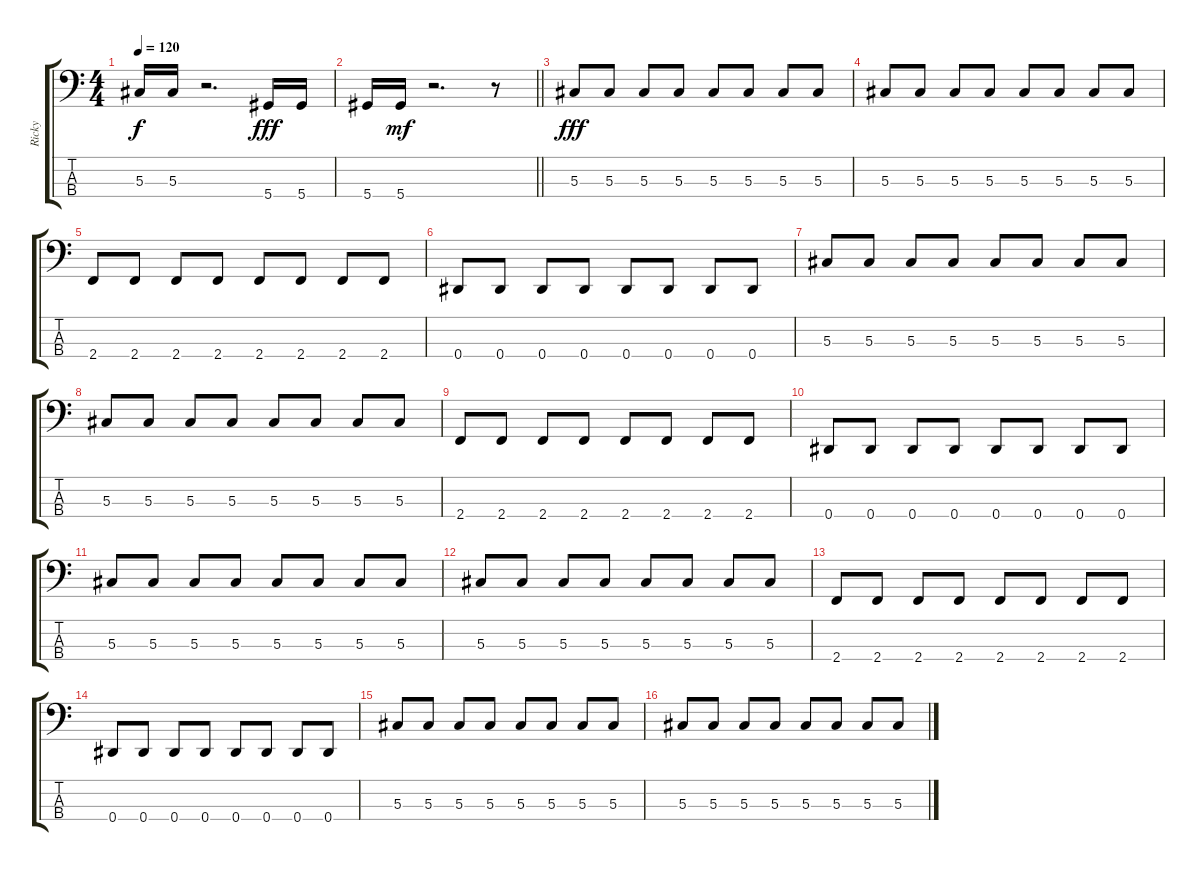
\track ("Ricky" "Ricky") {instrument electricbasspick}
\staff {score tabs}
\tuning (Gb2 Db2 Ab1 Eb1) {hide}
\ts (4 4)
\tempo 120
\clef f4
\ks c
5.3.16{dy f} 5.3.16 r.2{d} 5.4.16{dy fff} 5.4.16 |
\barLineRight lightlight
5.4.16 5.4.16{dy mf} r.2{d} r.8 |
5.3.8{dy fff} 5.3.8 5.3.8 5.3.8 5.3.8 5.3.8 5.3.8 5.3.8 |
5.3.8 5.3.8 5.3.8 5.3.8 5.3.8 5.3.8 5.3.8 5.3.8 |
2.4.8 2.4.8 2.4.8 2.4.8 2.4.8 2.4.8 2.4.8 2.4.8 |
0.4.8 0.4.8 0.4.8 0.4.8 0.4.8 0.4.8 0.4.8 0.4.8 |
5.3.8 5.3.8 5.3.8 5.3.8 5.3.8 5.3.8 5.3.8 5.3.8 |
5.3.8 5.3.8 5.3.8 5.3.8 5.3.8 5.3.8 5.3.8 5.3.8 |
2.4.8 2.4.8 2.4.8 2.4.8 2.4.8 2.4.8 2.4.8 2.4.8 |
0.4.8 0.4.8 0.4.8 0.4.8 0.4.8 0.4.8 0.4.8 0.4.8 |
5.3.8 5.3.8 5.3.8 5.3.8 5.3.8 5.3.8 5.3.8 5.3.8 |
5.3.8 5.3.8 5.3.8 5.3.8 5.3.8 5.3.8 5.3.8 5.3.8 |
2.4.8 2.4.8 2.4.8 2.4.8 2.4.8 2.4.8 2.4.8 2.4.8 |
0.4.8 0.4.8 0.4.8 0.4.8 0.4.8 0.4.8 0.4.8 0.4.8 |
5.3.8 5.3.8 5.3.8 5.3.8 5.3.8 5.3.8 5.3.8 5.3.8 |
5.3.8 5.3.8 5.3.8 5.3.8 5.3.8 5.3.8 5.3.8 5.3.8
